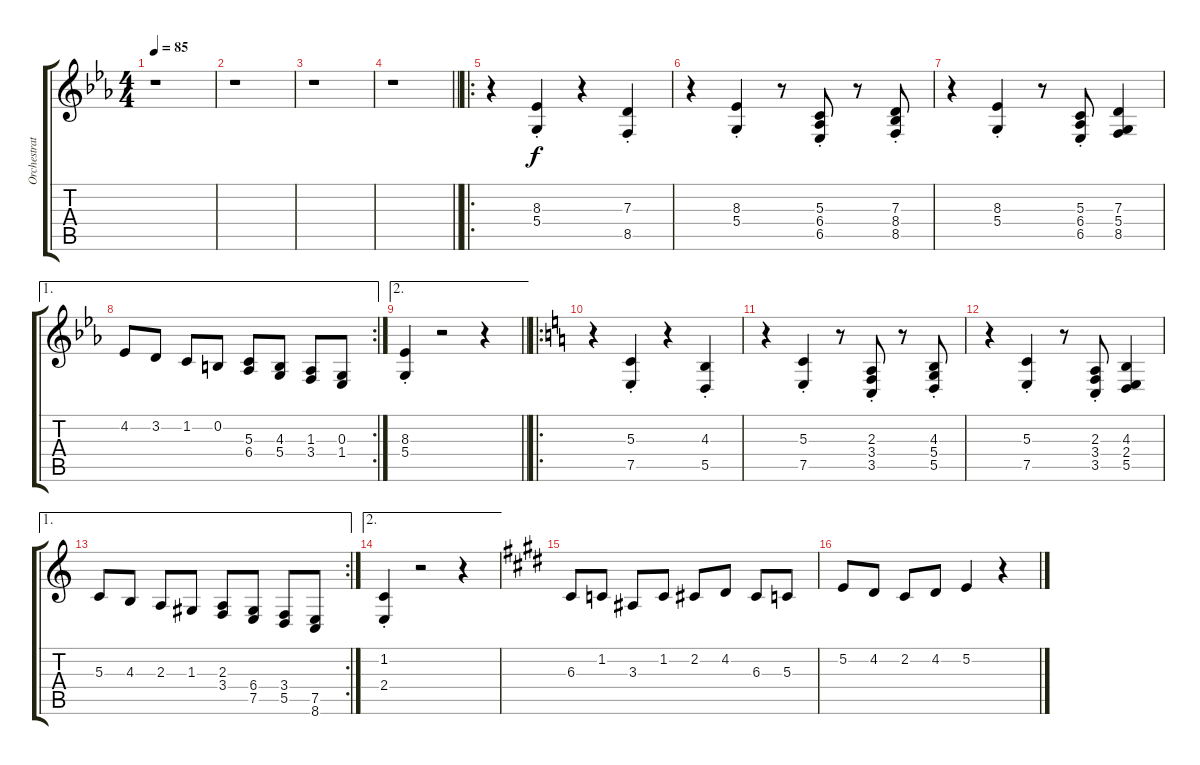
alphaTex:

\track ("Orchestration" "Orchestrat") {instrument flute}
\staff {score tabs}
\tuning (E4 B3 G3 D3 A2 E2) {hide}
\ts (4 4)
\tempo 85
\clef g2
\ks eb
r.1{dy f instrument flute} |
r.1 |
r.1 |
\barLineRight lightlight
r.1 |
\ro
r.4 (8.3{st} 5.4{st}).4 r.4 (7.3{st} 8.5{st}).4 |
r.4 (8.3{st} 5.4{st}).4 r.8 (5.3{st} 6.4{st} 6.5{st}).8 r.8 (7.3{st} 8.4{st} 8.5{st}).8 |
r.4 (8.3{st} 5.4{st}).4 r.8 (5.3{st} 6.4{st} 6.5{st}).8 (7.3 5.4 8.5).4 |
\ae 1
\rc 2
4.2.8 3.2.8 1.2.8 0.2.8 (5.3 6.4).8 (4.3 5.4).8 (1.3 3.4).8 (0.3 1.4).8 |
\ae 2
\barLineRight lightlight
(8.3{st} 5.4{st}).4 r.2 r.4 |
\ro
\ks c
r.4 (5.3{st} 7.5{st}).4 r.4 (4.3{st} 5.5{st}).4 |
r.4 (5.3{st} 7.5{st}).4 r.8 (2.3{st} 3.4{st} 3.5{st}).8 r.8 (4.3{st} 5.4{st} 5.5{st}).8 |
r.4 (5.3{st} 7.5{st}).4 r.8 (2.3{st} 3.4{st} 3.5{st}).8 (4.3 2.4 5.5).4 |
\ae 1
\rc 2
5.3.8 4.3.8 2.3.8 1.3.8 (2.3 3.4).8 (6.4 7.5).8 (3.4 5.5).8 (7.5 8.6).8 |
\ae 2
(1.2{st} 2.4{st}).4 r.2 r.4 |
\ks e
6.3.8 1.2.8 3.3.8 1.2.8 2.2.8 4.2.8 6.3.8 5.3.8 |
5.2.8 4.2.8 2.2.8 4.2.8 5.2.4 r.4
